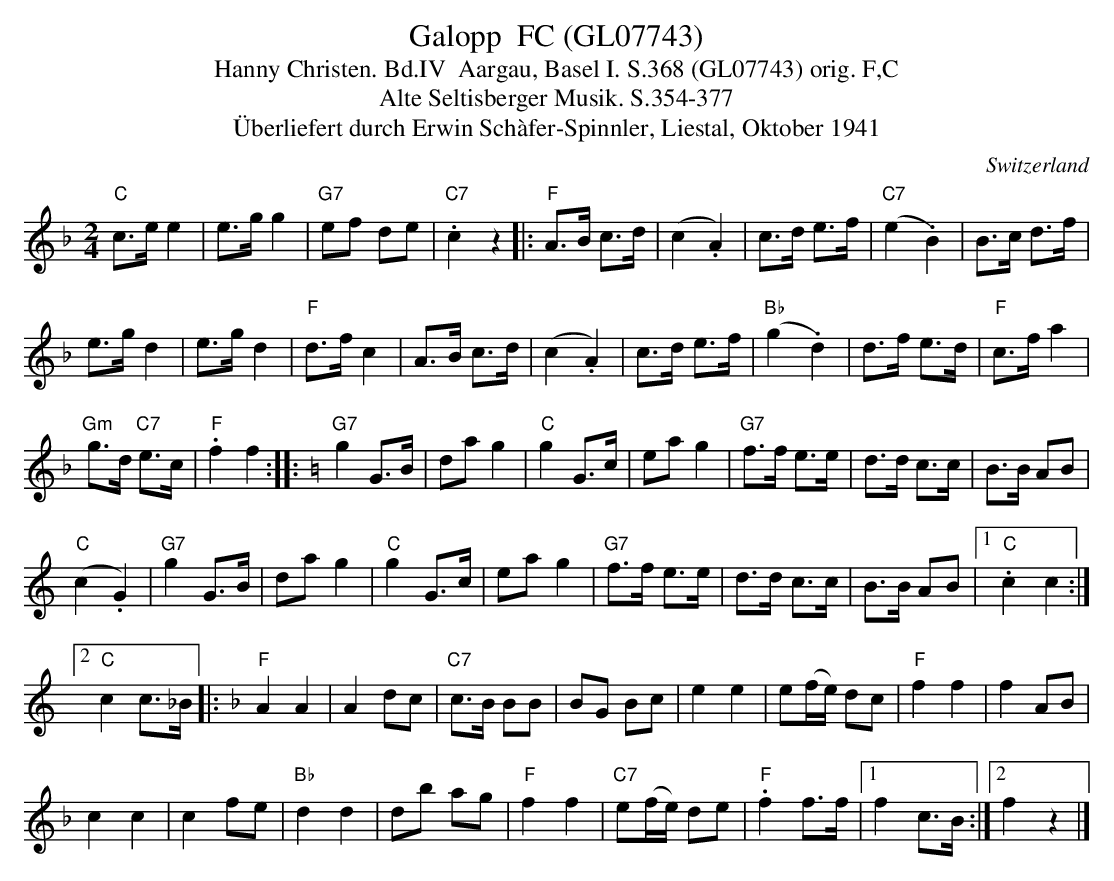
X:1
T:Galopp  FC (GL07743)
T:Hanny Christen. Bd.IV  Aargau, Basel I. S.368 (GL07743) orig. F,C
T: Alte Seltisberger Musik. S.354-377
T:Überliefert durch Erwin Schàfer-Spinnler, Liestal, Oktober 1941
M:2/4
L:1/8
O:Switzerland
K:F major
"C"c>ee2 | e>g g2 | "G7"ef de | "C7".c2z2 |: "F"A>B c>d | (c2.A2) | c>d e>f | ("C7"e2.B2)  | B>c d>f |
e>gd2 | e>gd2 | "F"d>fc2 | A>B c>d | (c2.A2) | c>d e>f | ("Bb"g2.d2) | d>f e>d | "F"c>fa2 |
"Gm"g>d "C7"e>c | "F".f2f2 :: [K:C] "G7"g2G>B | dag2 | "C"g2G>c | eag2 | "G7"f>f e>e | d>d c>c | B>B AB |
("C"c2.G2) | "G7"g2G>B | dag2 | "C"g2G>c | eag2 | "G7"f>f e>e | d>d c>c | B>B AB |1 "C".c2c2 :|2
"C"c2c>_B [K:F] |: "F"A2A2 | A2dc | "C7"c>B BB | BG Bc | e2e2 | e(f/e/)   dc | "F"f2f2 | f2AB |
c2c2 | c2fe | "Bb"d2d2 | db ag | "F"f2f2 | "C7"e(f/e/) de | "F".f2f>f |1 f2c>B :|2  f2z2 |]
